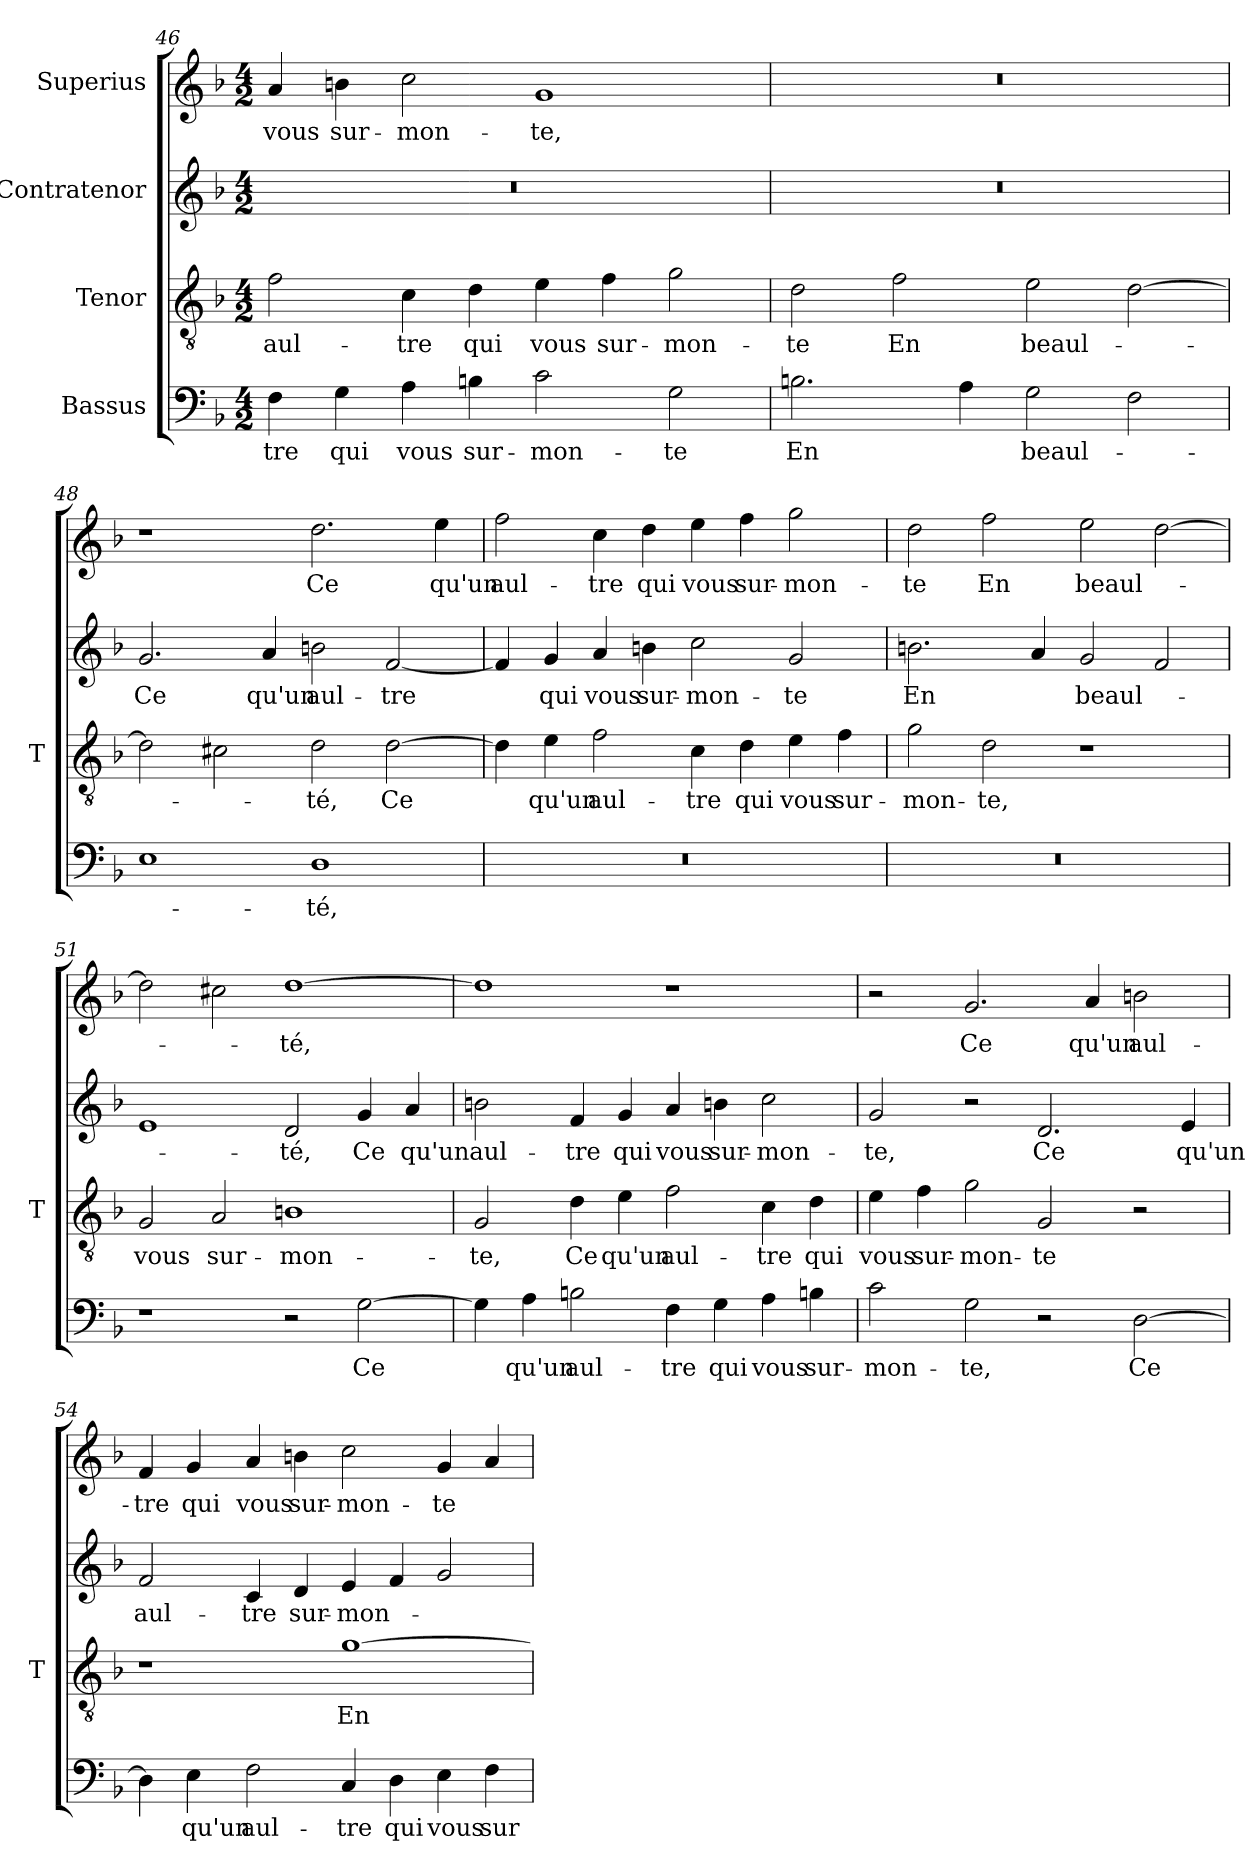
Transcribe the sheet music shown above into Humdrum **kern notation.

**kern	**text	**kern	**text	**kern	**text	**kern	**text
*part4	*part4	*part3	*part3	*part2	*part2	*part1	*part1
*staff4	*staff4	*staff3	*staff3	*staff2	*staff2	*staff1	*staff1
*I"Bassus	*	*I"Tenor	*	*I"Contratenor	*	*I"Superius	*
*	*	*I'T	*	*	*	*	*
*clefF4	*	*clefGv2	*	*clefG2	*	*clefG2	*
*k[b-]	*	*k[b-]	*	*k[b-]	*	*k[b-]	*
*M4/2	*	*M4/2	*	*M4/2	*	*M4/2	*
=46	=46	=46	=46	=46	=46	=46	=46
4F	-tre	2f	aul-	0r	.	4a	-vous
4G	-qui	.	.	.	.	4b	sur-
4A	-vous	4c	-tre	.	.	2cc	mon-
4Bn	sur-	4d	-qui	.	.	.	.
2c	mon-	4e	-vous	.	.	1g	-te,
.	.	4f	sur-	.	.	.	.
2G	-te	2g	mon-	.	.	.	.
=47	=47	=47	=47	=47	=47	=47	=47
2.Bn	-En	2d	-te	0r	.	0r	.
.	.	2f	-En	.	.	.	.
4A	.	.	.	.	.	.	.
2G	beaul-	2e	beaul-	.	.	.	.
2F	.	[2d	.	.	.	.	.
=48	=48	=48	=48	=48	=48	=48	=48
1E	.	2d]	.	2.g	-Ce	1r	.
.	.	2c#X	.	.	.	.	.
.	.	.	.	4a	-qu'un	.	.
1D	-té,	2d	-té,	2bn	aul-	2.dd	-Ce
.	.	[2d	-Ce	[2f	-tre	.	.
.	.	.	.	.	.	4ee	-qu'un
=49	=49	=49	=49	=49	=49	=49	=49
0r	.	4d]	.	4f]	.	2ff	aul-
.	.	4e	-qu'un	4g	-qui	.	.
.	.	2f	aul-	4a	-vous	4cc	-tre
.	.	.	.	4bn	sur-	4dd	-qui
.	.	4c	-tre	2cc	mon-	4ee	-vous
.	.	4d	-qui	.	.	4ff	sur-
.	.	4e	-vous	2g	-te	2gg	mon-
.	.	4f	sur-	.	.	.	.
=50	=50	=50	=50	=50	=50	=50	=50
0r	.	2g	mon-	2.bn	-En	2dd	-te
.	.	2d	-te,	.	.	2ff	-En
.	.	.	.	4a	.	.	.
.	.	1r	.	2g	beaul-	2ee	beaul-
.	.	.	.	2f	.	[2dd	.
=51	=51	=51	=51	=51	=51	=51	=51
1r	.	2G	-vous	1e	.	2dd]	.
.	.	2A	sur-	.	.	2cc#X	.
2r	.	1B	mon-	2d	-té,	[1dd	-té,
[2G	-Ce	.	.	4g	-Ce	.	.
.	.	.	.	4a	-qu'un	.	.
=52	=52	=52	=52	=52	=52	=52	=52
4G]	.	2G	-te,	2bn	aul-	1dd]	.
4A	-qu'un	.	.	.	.	.	.
2Bn	aul-	4d	-Ce	4f	-tre	.	.
.	.	4e	-qu'un	4g	-qui	.	.
4F	-tre	2f	aul-	4a	-vous	1r	.
4G	-qui	.	.	4bn	sur-	.	.
4A	-vous	4c	-tre	2cc	mon-	.	.
4Bn	sur-	4d	-qui	.	.	.	.
=53	=53	=53	=53	=53	=53	=53	=53
2c	mon-	4e	-vous	2g	-te,	2r	.
.	.	4f	sur-	.	.	.	.
2G	-te,	2g	mon-	2r	.	2.g	-Ce
2r	.	2G	-te	2.d	-Ce	.	.
.	.	.	.	.	.	4a	-qu'un
[2D	-Ce	2r	.	.	.	2b	aul-
.	.	.	.	4e	-qu'un	.	.
=54	=54	=54	=54	=54	=54	=54	=54
4D]	.	1r	.	2f	aul-	4f	-tre
4E	-qu'un	.	.	.	.	4g	-qui
2F	aul-	.	.	4c	-tre	4a	-vous
.	.	.	.	4d	sur-	4b	sur-
4C	-tre	[1g	-En	4e	mon-	2cc	mon-
4D	-qui	.	.	4f	.	.	.
4E	-vous	.	.	2g	.	4g	-te
4F	sur-	.	.	.	.	4a	.
=	=	=	=	=	=	=	=
*-	*-	*-	*-	*-	*-	*-	*-
